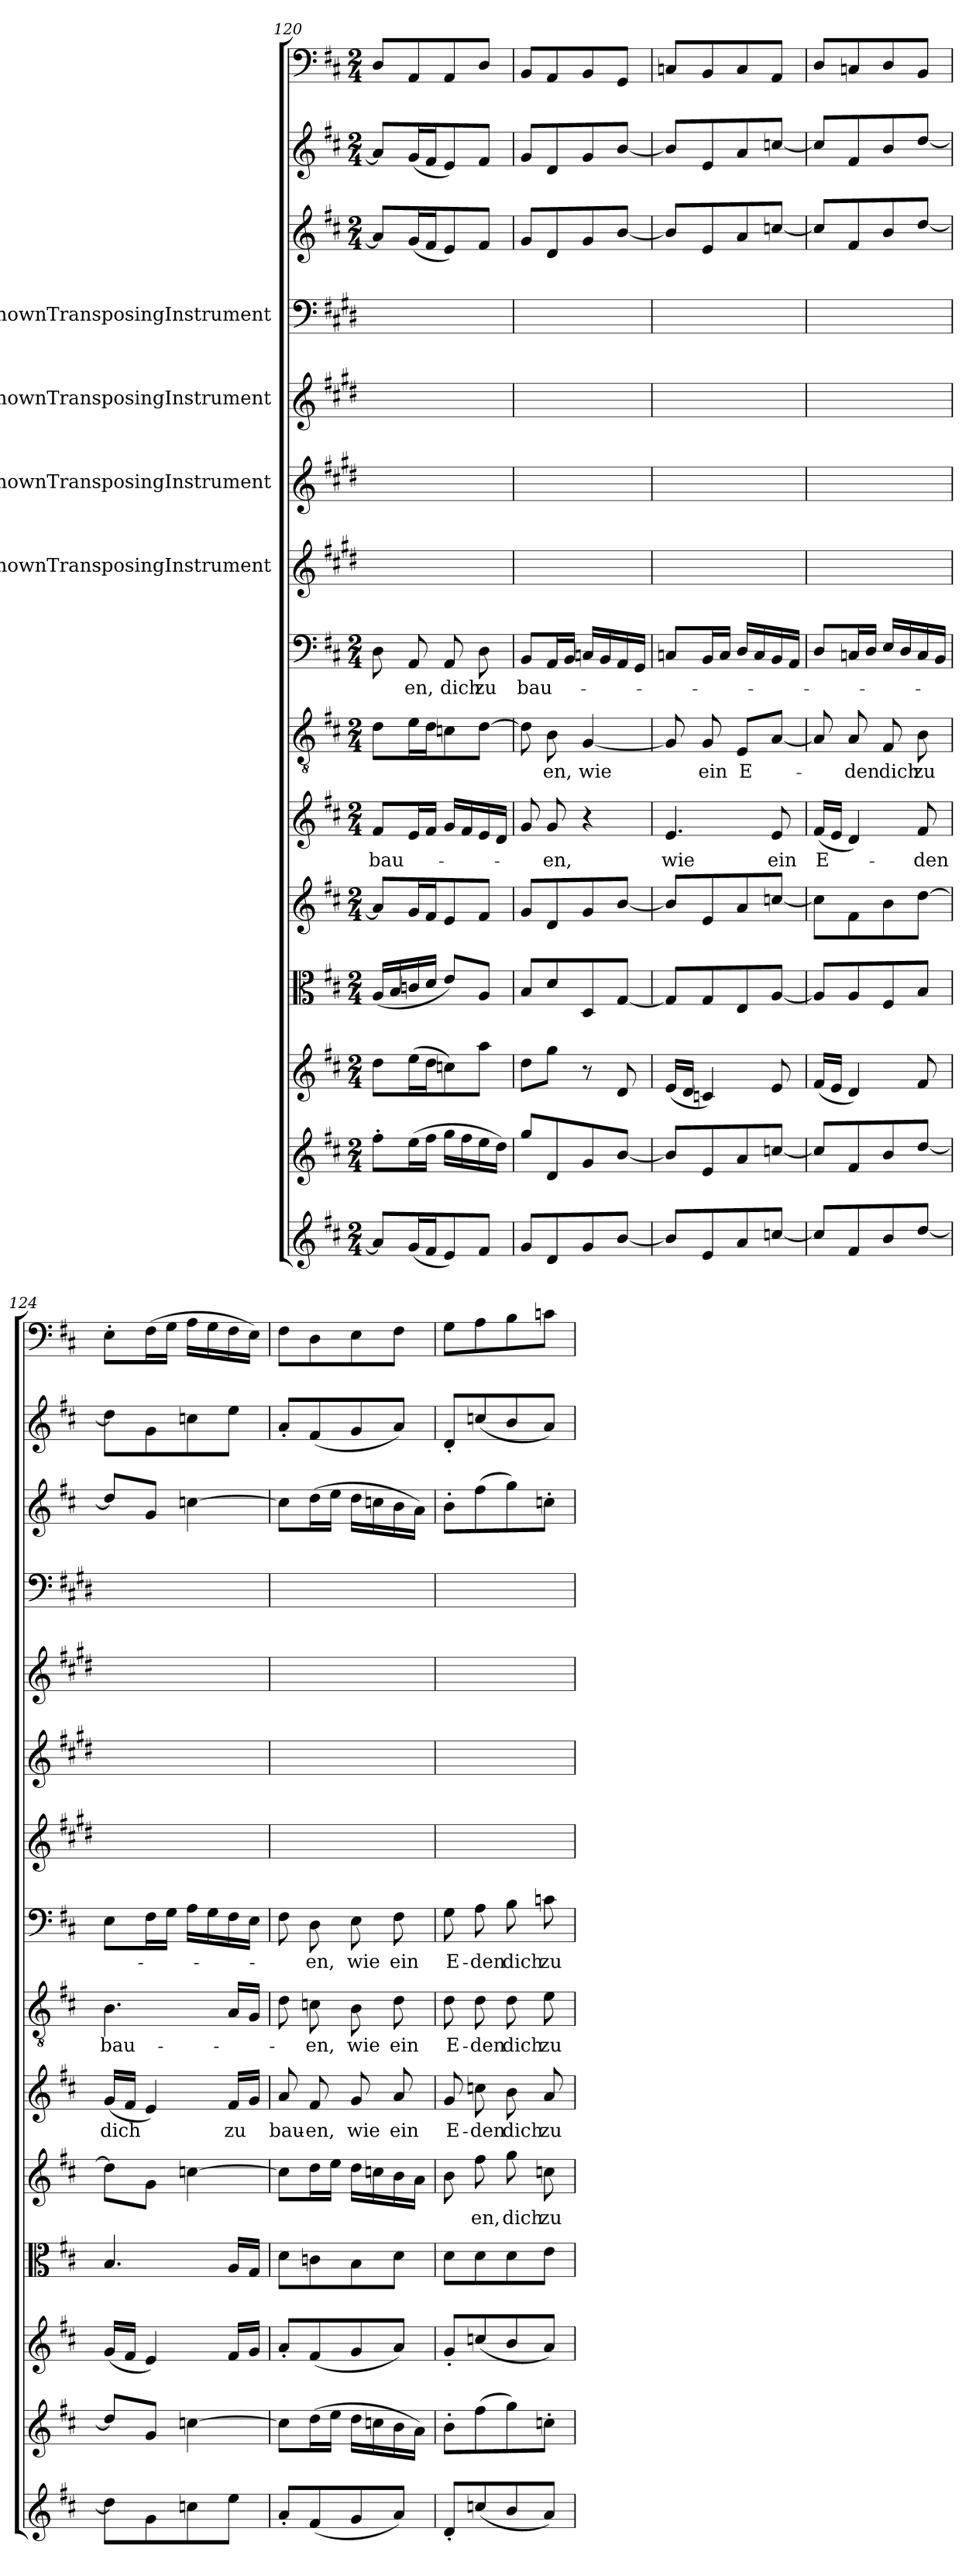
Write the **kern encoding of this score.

**kern	**kern	**kern	**kern	**kern	**text	**kern	**text	**kern	**text	**kern	**text	**kern	**kern	**kern	**kern	**kern	**kern	**kern
*part15	*part14	*part13	*part12	*part11	*part11	*part10	*part10	*part9	*part9	*part8	*part8	*part7	*part6	*part5	*part4	*part3	*part2	*part1
*staff15	*staff14	*staff13	*staff12	*staff11	*staff11	*staff10	*staff10	*staff9	*staff9	*staff8	*staff8	*staff7	*staff6	*staff5	*staff4	*staff3	*staff2	*staff1
*	*	*	*	*	*	*	*	*	*	*	*	*I"UnknownTransposingInstrument	*I"UnknownTransposingInstrument	*I"UnknownTransposingInstrument	*I"UnknownTransposingInstrument	*	*	*
*clefG2	*clefG2	*clefG2	*clefC3	*clefG2	*	*clefG2	*	*clefGv2	*	*clefF4	*	*clefG2	*clefG2	*clefG2	*clefF4	*clefG2	*clefG2	*clefF4
*	*	*	*	*	*	*	*	*	*	*	*	*ITrd1c2	*ITrd1c2	*ITrd1c2	*ITrd1c2	*	*	*
*k[f#c#]	*k[f#c#]	*k[f#c#]	*k[f#c#]	*k[f#c#]	*	*k[f#c#]	*	*k[f#c#]	*	*k[f#c#]	*	*k[f#c#]	*k[f#c#]	*k[f#c#]	*k[f#c#]	*k[f#c#]	*k[f#c#]	*k[f#c#]
*D:	*D:	*D:	*D:	*D:	*	*D:	*	*D:	*	*D:	*	*	*	*	*	*D:	*D:	*D:
*M2/4	*M2/4	*M2/4	*M2/4	*M2/4	*	*M2/4	*	*M2/4	*	*M2/4	*	*	*	*	*	*M2/4	*M2/4	*M2/4
=120	=120	=120	=120	=120	=120	=120	=120	=120	=120	=120	=120	=120	=120	=120	=120	=120	=120	=120
8a/L]	8ff#'\L	8dd\L	(16A/LL	8a/L]	.	8f#/L	bau-	8d\L	.	8D\	.	2r	2r	2r	2r	8a/L]	8a/L]	8D/L
.	.	.	16B/	.	.	.	.	.	.	.	.	.	.	.	.	.	.	.
(16g/L	(16ee\L	(16ee\L	16cn/	16g/L	.	16e/L	.	16e\L	.	8AA/	-en,	.	.	.	.	(16g/L	(16g/L	8AA/
16f#/J	16ff#\JJ	16dd\J	16d/JJ	16f#/J	.	16f#/JJ	.	16d\J	.	.	.	.	.	.	.	16f#/J	16f#/J	.
8e/)	16gg\LL	8ccn\)	8e/L)	8e/	.	16g/LL	.	8cn\	.	8AA/	dich	.	.	.	.	8e/)	8e/)	8AA/
.	16ff#\	.	.	.	.	16f#/	.	.	.	.	.	.	.	.	.	.	.	.
8f#/J	16ee\	8aa\J	8A/J	8f#/J	.	16e/	.	[8d\J	.	8D\	zu	.	.	.	.	8f#/J	8f#/J	8D/J
.	16dd\JJ)	.	.	.	.	16d/JJ	.	.	.	.	.	.	.	.	.	.	.	.
=121	=121	=121	=121	=121	=121	=121	=121	=121	=121	=121	=121	=121	=121	=121	=121	=121	=121	=121
8g/L	8gg/L	8dd\L	8B/L	8g/L	.	8g/	.	8d\]	.	8BB/L	bau-	2r	2r	2r	2r	8g/L	8g/L	8BB/L
8d/	8d/	8gg\J	8d/	8d/	.	8g/	-en,	8B\	-en,	16AA/L	.	.	.	.	.	8d/	8d/	8AA/
.	.	.	.	.	.	.	.	.	.	16BB/JJ	.	.	.	.	.	.	.	.
8g/	8g/	8r	8D/	8g/	.	4r	.	[4G/	wie	16Cn/LL	.	.	.	.	.	8g/	8g/	8BB/
.	.	.	.	.	.	.	.	.	.	16BB/	.	.	.	.	.	.	.	.
[8b/J	[8b/J	8d/	[8G/J	[8b/J	.	.	.	.	.	16AA/	.	.	.	.	.	[8b/J	[8b/J	8GG/J
.	.	.	.	.	.	.	.	.	.	16GG/JJ	.	.	.	.	.	.	.	.
=122	=122	=122	=122	=122	=122	=122	=122	=122	=122	=122	=122	=122	=122	=122	=122	=122	=122	=122
8b/L]	8b/L]	(16e/LL	8G/L]	8b/L]	.	4.e/	wie	8G/]	.	8Cn/L	.	2r	2r	2r	2r	8b/L]	8b/L]	8Cn/L
.	.	16d/JJ	.	.	.	.	.	.	.	.	.	.	.	.	.	.	.	.
8e/	8e/	4cn/)	8G/	8e/	.	.	.	8G/	ein	16BB/L	.	.	.	.	.	8e/	8e/	8BB/
.	.	.	.	.	.	.	.	.	.	16C/JJ	.	.	.	.	.	.	.	.
8a/	8a/	.	8E/	8a/	.	.	.	8E/L	E-	16D/LL	.	.	.	.	.	8a/	8a/	8C/
.	.	.	.	.	.	.	.	.	.	16C/	.	.	.	.	.	.	.	.
[8ccn/J	[8ccn/J	8e/	[8A/J	[8ccn/J	.	8e/	ein	[8A/J	.	16BB/	.	.	.	.	.	[8ccn/J	[8ccn/J	8AA/J
.	.	.	.	.	.	.	.	.	.	16AA/JJ	.	.	.	.	.	.	.	.
=123	=123	=123	=123	=123	=123	=123	=123	=123	=123	=123	=123	=123	=123	=123	=123	=123	=123	=123
8cc/L]	8cc/L]	(16f#/LL	8A/L]	8cc\L]	.	(16f#/LL	E-	8A/]	.	8D/L	.	2r	2r	2r	2r	8cc/L]	8cc/L]	8D/L
.	.	16e/JJ	.	.	.	16e/JJ	.	.	.	.	.	.	.	.	.	.	.	.
8f#/	8f#/	4d/)	8A/	8f#\	.	4d/)	.	8A/	-den	16Cn/L	.	.	.	.	.	8f#/	8f#/	8Cn/
.	.	.	.	.	.	.	.	.	.	16D/JJ	.	.	.	.	.	.	.	.
8b/	8b/	.	8F#/	8b\	.	.	.	8F#/	dich	16E/LL	.	.	.	.	.	8b/	8b/	8D/
.	.	.	.	.	.	.	.	.	.	16D/	.	.	.	.	.	.	.	.
[8dd/J	[8dd/J	8f#/	8B/J	[8dd\J	.	8f#/	-den	8B\	zu	16C/	.	.	.	.	.	[8dd/J	[8dd/J	8BB/J
.	.	.	.	.	.	.	.	.	.	16BB/JJ	.	.	.	.	.	.	.	.
=124	=124	=124	=124	=124	=124	=124	=124	=124	=124	=124	=124	=124	=124	=124	=124	=124	=124	=124
8dd\L]	8dd/L]	(16g/LL	4.B/	8dd\L]	.	(16g/LL	dich	4.B\	bau-	8E\L	.	2r	2r	2r	2r	8dd/L]	8dd\L]	8E'\L
.	.	16f#/JJ	.	.	.	16f#/JJ	.	.	.	.	.	.	.	.	.	.	.	.
8g\	8g/J	4e/)	.	8g\J	.	4e/)	.	.	.	16F#\L	.	.	.	.	.	8g/J	8g\	(16F#\L
.	.	.	.	.	.	.	.	.	.	16G\JJ	.	.	.	.	.	.	.	16G\JJ
8ccn\	[4ccn\	.	.	[4ccn\	.	.	.	.	.	16A\LL	.	.	.	.	.	[4ccn\	8ccn\	16A\LL
.	.	.	.	.	.	.	.	.	.	16G\	.	.	.	.	.	.	.	16G\
8ee\J	.	16f#/LL	16A/LL	.	.	16f#/LL	zu	16A/LL	.	16F#\	.	.	.	.	.	.	8ee\J	16F#\
.	.	16g/JJ	16G/JJ	.	.	16g/JJ	.	16G/JJ	.	16E\JJ	.	.	.	.	.	.	.	16E\JJ)
=125	=125	=125	=125	=125	=125	=125	=125	=125	=125	=125	=125	=125	=125	=125	=125	=125	=125	=125
8a'/L	8cc\L]	8a'/L	8d\L	8cc\L]	.	8a/	bau-	8d\	.	8F#\	.	2r	2r	2r	2r	8cc\L]	8a'/L	8F#\L
(8f#/	(16dd\L	(8f#/	8cn\	16dd\L	.	8f#/	-en,	8cn\	-en,	8D\	-en,	.	.	.	.	(16dd\L	(8f#/	8D\
.	16ee\JJ	.	.	16ee\JJ	.	.	.	.	.	.	.	.	.	.	.	16ee\JJ	.	.
8g/	16dd\LL	8g/	8B\	16dd\LL	.	8g/	wie	8B\	wie	8E\	wie	.	.	.	.	16dd\LL	8g/	8E\
.	16ccn\	.	.	16ccn\	.	.	.	.	.	.	.	.	.	.	.	16ccn\	.	.
8a/J)	16b\	8a/J)	8d\J	16b\	.	8a/	ein	8d\	ein	8F#\	ein	.	.	.	.	16b\	8a/J)	8F#\J
.	16a\JJ)	.	.	16a\JJ	.	.	.	.	.	.	.	.	.	.	.	16a\JJ)	.	.
=126	=126	=126	=126	=126	=126	=126	=126	=126	=126	=126	=126	=126	=126	=126	=126	=126	=126	=126
8d'/L	8b'\L	8g'/L	8d\L	8b\	.	8g/	E-	8d\	E-	8G\	E-	2r	2r	2r	2r	8b'\L	8d'/L	8G\L
(8ccn/	(8ff#\	(8ccn/	8d\	8ff#\	-en,	8ccn\	-den	8d\	-den	8A\	-den	.	.	.	.	(8ff#\	(8ccn/	8A\
8b/	8gg\)	8b/	8d\	8gg\	dich	8b\	dich	8d\	dich	8B\	dich	.	.	.	.	8gg\)	8b/	8B\
8a/J)	8ccn'\J	8a/J)	8e\J	8ccn\	zu	8a/	zu	8e\	zu	8cn\	zu	.	.	.	.	8ccn'\J	8a/J)	8cn\J
=	=	=	=	=	=	=	=	=	=	=	=	=	=	=	=	=	=	=
*-	*-	*-	*-	*-	*-	*-	*-	*-	*-	*-	*-	*-	*-	*-	*-	*-	*-	*-
